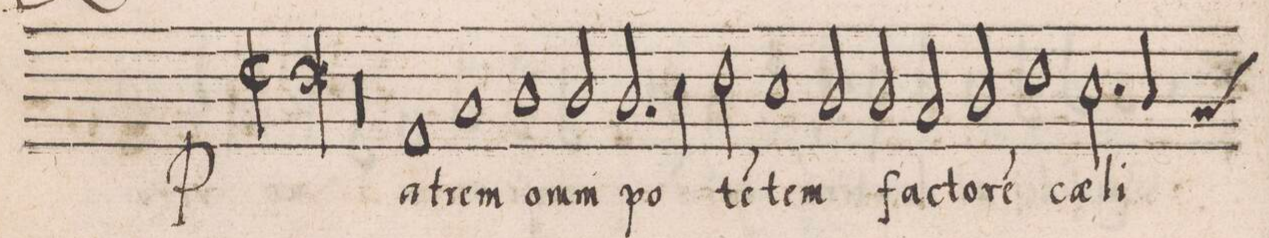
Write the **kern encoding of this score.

**kern	**text
*I"BASSVS	*
*clefF4	*
*k[]	*
*met(C|)	*
*M2/1	*
00r	.
=2-	=2-
=3-	=3-
1AA/	Pa-
1C/	-trem
=4-	=4-
1D\	om-
2D/	-ni-
2.D/	-po-
=5-	=5-
4E\	.
2F\	-te(n)-
1E\	-tem
=6-	=6-
2D/	.
2D/	fac-
2C/	-to-
2D/	-re(m)
=7-	=7-
1F\	c(ae)-
2.E\	-li
*custos:C	*
4D/	.
=8-	=8-
*-	*-
